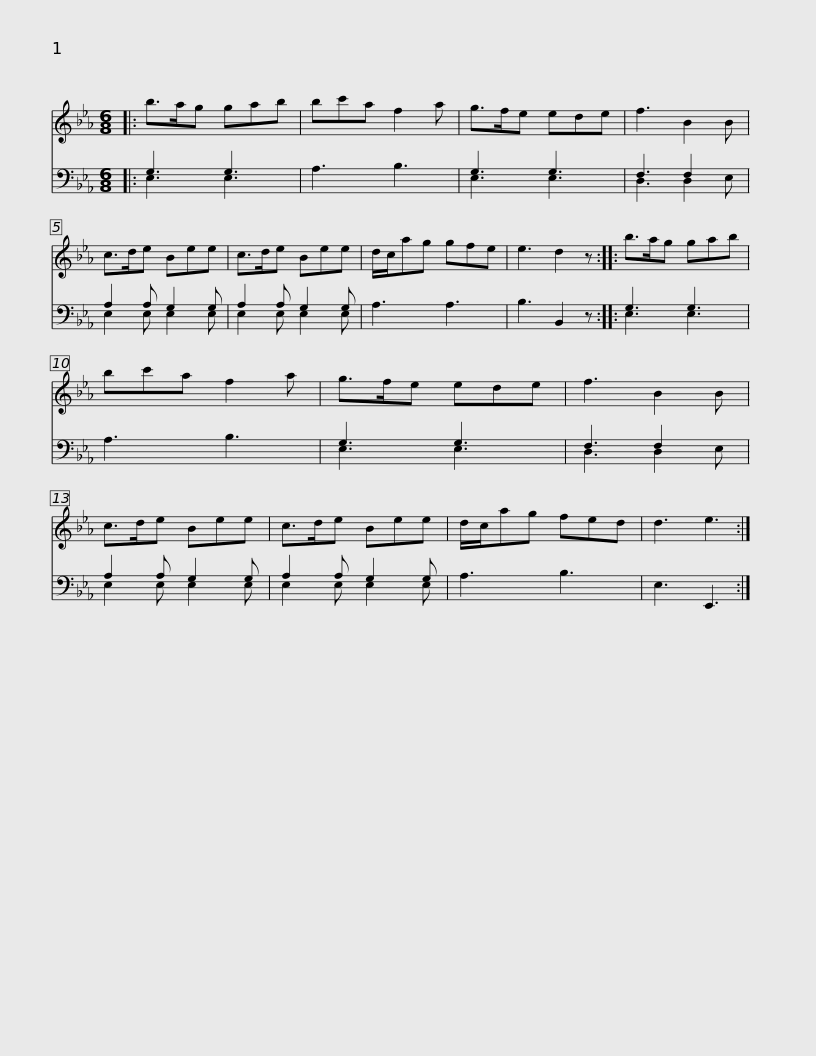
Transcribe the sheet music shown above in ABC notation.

X:1
%%score 1 ( 2 3 )
L:1/8
M:6/8
I:linebreak $
K:Eb
V:1 treble
V:2 bass
V:3 bass
V:1
|: b>ag gab | bc'a f2 a | g>fe ede | f3 B2 B | c>de Bee | %5
 c>de Bee |$ d/c/ag gfe | e3 d2 z :: b>ag gab | bc'a f2 a | %10
 g>fe ede | f3 B2 B | c>de Bee |$ c>de Bee | d/c/ag fed | %15
 d3 e3 :| %16
V:2
|: G,3 G,3 | A,3 B,3 | G,3 G,3 | F,3 F,2 x | A,2 A, G,2 G, | %5
 A,2 A, G,2 G, |$ A,3 A,3 | B,3 B,,2 z :: G,3 G,3 | A,3 B,3 | %10
 G,3 G,3 | F,3 F,2 x | A,2 A, G,2 G, |$ A,2 A, G,2 G, | A,3 B,3 | %15
 E,3 E,,3 :| %16
V:3
|: E,3 E,3 | x6 | E,3 E,3 | D,3 D,2 E, | E,2 E, E,2 E, | %5
 E,2 E, E,2 E, |$ x6 | x6 :: E,3 E,3 | x6 | %10
 E,3 E,3 | D,3 D,2 E, | E,2 E, E,2 E, |$ E,2 E, E,2 E, | x6 | %15
 x6 :| %16
